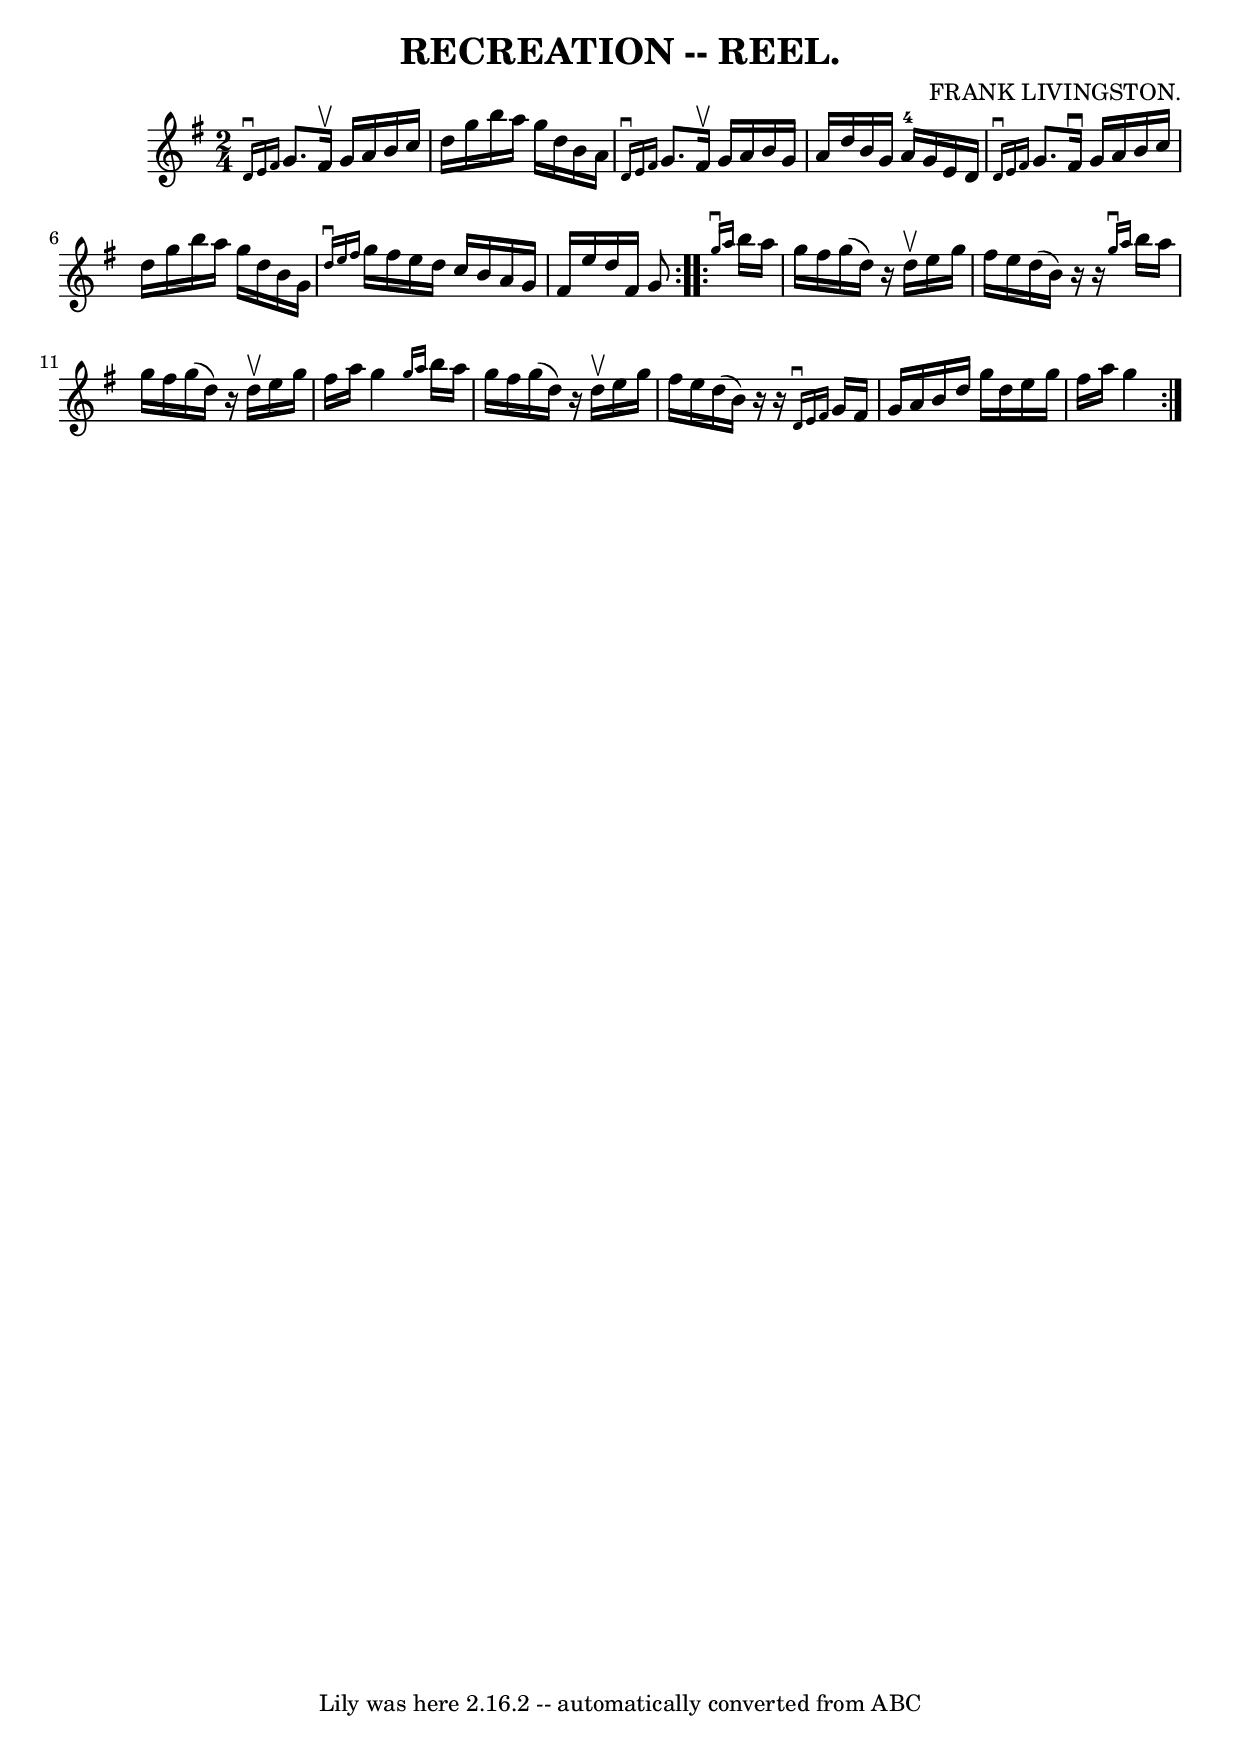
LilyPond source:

\version "2.7.40"
\include "Mammoth.ily"
\header {
	%% book = "Coles 43.4"
	composer = "FRANK LIVINGSTON."
	crossRefNumber = "1"
	footnotes = ""
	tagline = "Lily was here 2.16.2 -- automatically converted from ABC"
	title = "RECREATION -- REEL."
}
voicedefault =  {


\repeat volta 2 {
\time 2/4 \key g \major   \grace { d'16^\downbow e'16 fis'16  } g'8. 
 fis'16^\upbow g'16 a'16 b'16 c''16  |
 d''16 g''16    
b''16 a''16 g''16 d''16 b'16 a'16  |
   \grace { d'16 
^\downbow e'16 fis'16  } g'8. fis'16^\upbow g'16 a'16 b'16   
 g'16  |
 a'16 d''16 b'16 g'16 a'16-4 g'16 e'16   
 d'16  |
     \grace { d'16^\downbow e'16 fis'16  } g'8.    
fis'16^\downbow g'16 a'16 b'16 c''16  |
 d''16 g''16    
b''16 a''16 g''16 d''16 b'16 g'16  |
   \grace { d''16 
^\downbow e''16 fis''16  } g''16 fis''16 e''16 d''16 c''16   
 b'16 a'16 g'16  |
 fis'16 e''16 d''16 fis'16 g'8    
}     \repeat volta 2 {   \grace { g''16^\downbow a''16  } b''16    
a''16 g''16 fis''16 g''16 (d''16)   r16 d''16^\upbow |
 
 e''16 g''16 fis''16 e''16 d''16 (b'16)   r16   r16 |
 
  \grace { g''16^\downbow a''16  } b''16 a''16 g''16 fis''16   
 g''16 (d''16)   r16 d''16^\upbow |
 e''16 g''16 fis''16 
 a''16 g''4  |
     \grace { g''16 a''16  } b''16 a''16   
 g''16 fis''16 g''16 (d''16)   r16 d''16^\upbow |
 e''16 
 g''16 fis''16 e''16 d''16 (b'16)   r16   r16 |
   
\grace { d'16^\downbow e'16 fis'16  } g'16 fis'16 g'16 a'16 
 b'16 d''16 g''16 d''16  |
 e''16 g''16 fis''16    
a''16 g''4  }   
}

\score{
    <<

	\context Staff="default"
	{
	    \voicedefault 
	}

    >>
	\layout {
	}
	\midi {}
}
